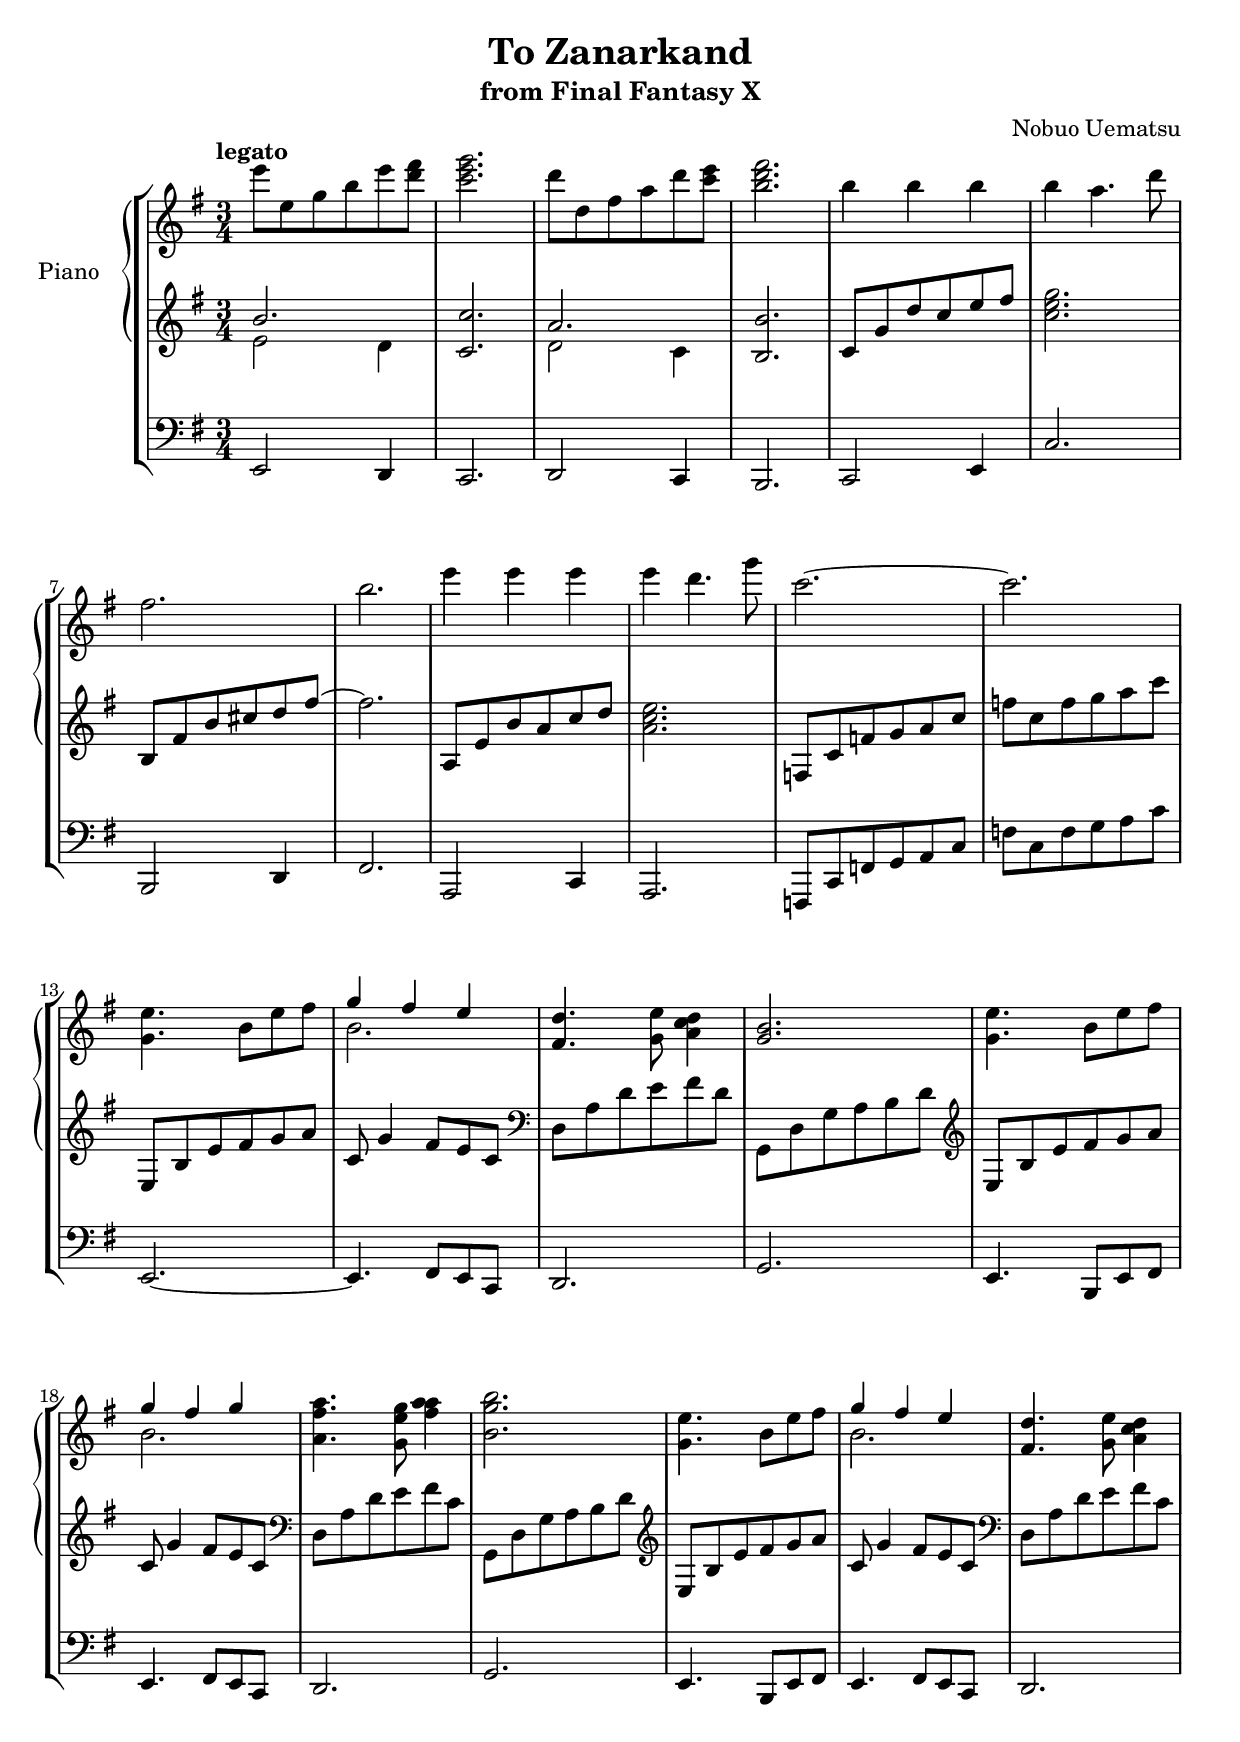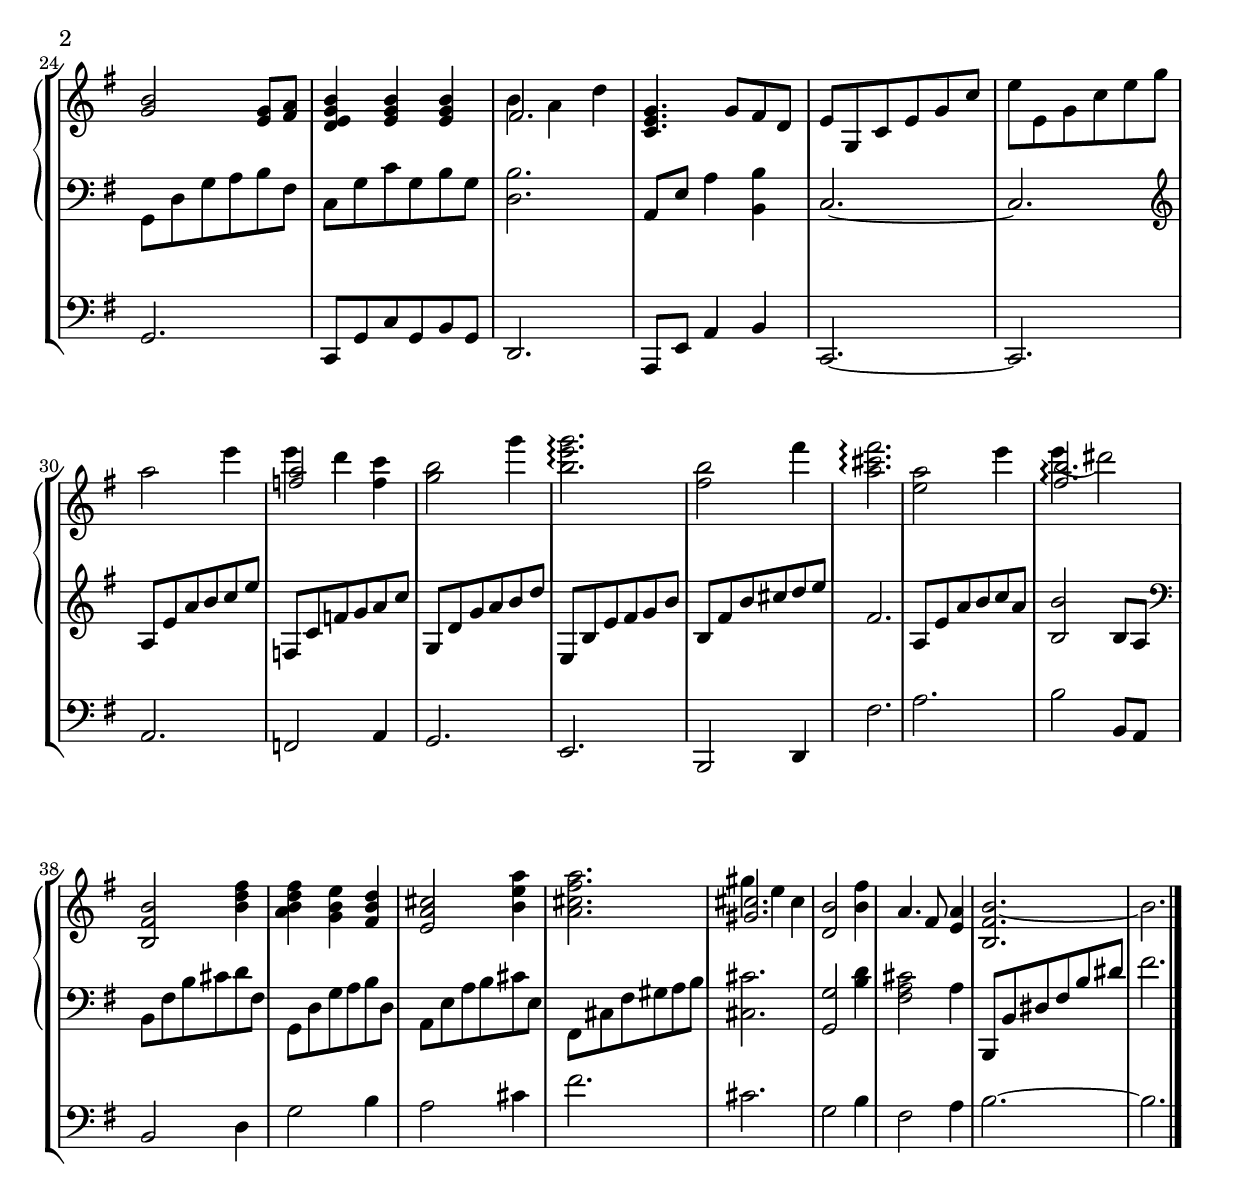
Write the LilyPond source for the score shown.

\include "header.ly"
pianoupper_intro = \relative c'' {

  e'8 e, g h e <d fis> | <c e g>2. |  d8 d, fis a d <c e> | <h d fis>2. |
  h4 h h | h a4. d8 | fis,2. | h2. |  e4 e e | e d4. g8 | c,2.~ | c2. \break
}

pianoupper_melody = \relative c'' {

  <<g,4. e'4.>> h8 e fis | <<{g4 fis e} \\ h2.>> | <<fis4. d'>> <g, e'>8 <<a4 c d>> |
  <<g,2. h2.>> |
  <<g4. e'4.>> h8 e fis | <<{g4 fis g} \\ h,2.>> | <<a4. fis' a>> <<g,8 e' g>> <<a4 fis a>> |
  <<h,2. g'2. h2.>>
  <<g,4. e'4.>> h8 e fis | <<{g4 fis e} \\ h2.>> | <<fis4. d'>> <<g,8 e'8>> <<a,4 c d>> |
  <<g,2 h2>> <<e,8 g>> <<fis a>> |
  <<d,4 e g h>> <<e, g h>> <<e, g h>> | <<{fis2.} \\ {h4 a d}>> |
  <<c,4. e4. g4.>> g8 fis d | e g, c e g c | e e, g c e g \break
}

pianoupper_float = \relative c'' {

  a2 e'4 | <<{<<f,2 a2>>} \\ {e'4 d}>> <<f, c'>> | <<g2 h2>> g'4 |
  <h, e g>2.\arpeggio | <fis h>2 fis'4 | <a, cis fis>2.\arpeggio | <e a>2 e'4 |
  << {<fis, h>2.\arpeggio} \\ {e'4 (dis2)}>>  \break
}

pianoupper_final = \relative c'' {

  <h,, fis' h>2 <h' d fis>4 | <a h d fis>4 <g h e> <fis h d> | <e a cis>2 <h' e a>4 | <a cis fis a>2. |
  << {<gis cis>2.} \\ {gis'4 e cis} >> | <d, h'>2 <h' fis'>4 | a4. fis8 <e a>4 |
  <h fis' h>2.~| h'2. \bar "|."
}

pianolower = \relative c'' {
  \global

  % intro
  <<{h2.} \\ {e,2 d4}>> | <<c'2. c,2.>> | <<{a'2.} \\ {d,2 c4}>> | <<h'2. h,2.>> |
  c8 g' d' c e fis | <<c2. e2. g2.>> | h,,8 fis' h cis d fis~ | fis2. |  a,,8 e' h' a c d |
  <<a2. c2. e2.>>  f,,8 c' f g a c | f c f g a c

  % main melody
  e,,,8 h' e fis g a | c,8 g'4 fis8 e c | \clef bass d, a' d e fis d | g,,8 d' g a h d | \clef treble
  e,8 h' e fis g a | c,8 g'4 fis8 e c | \clef bass d, a' d e fis c | g,8 d' g a h d | \clef treble
  e,8 h' e fis g a | c,8 g'4 fis8 e c | \clef bass d, a' d e fis c | g,8 d' g a h fis |
  c g' c g h g | <<d2. h'2.>> | a,8 e' a4 <<h, h'>> | c,2.~ | c2.

  % float...
  \clef treble a'8 e' a h c e | f,, c' f g a c | g, d' g a h d | e,, h' e fis g h | h, fis' h cis d e |
  fis,2. | a,8 e' a h c a | <h, h'>2 h8 a

  % final
  \clef bass h,8 fis' h cis d fis, | g, d' g a h d, | a e' a h cis e, | fis, cis' fis gis a h |
  <cis, cis'>2. | <g g'>2 <h' d>4 | <fis a cis>2 a4 | h,,8 h' dis fis h dis| fis2.
}

bass = \relative c, {
  \global
  \clef bass

  % intro
  e2 d4 | c2. | d2 c4 | h2. |
  c2 e4 | c'2. | h,2 d4 | fis2. |
  a,2 c4 | a2. | f8 c' f g a c | f c f g a c

  % main melody
  e,,2.~ | e4. fis8 e c | d2. | g2. |
  e4. h8 e fis | e4. fis8 e c | d2. | g2. |
  e4. h8 e fis | e4. fis8 e c | d2. | g2. |
  c,8 g' c g h g | d2. | a8 e' a4 h | c,2.~ | c2.

  % float...
  a'2. | f2 a4 | g2. | e2. | h2 d4 | fis'2. | a2. | h2 h,8 a8

  % final
  h2 d4 | g2 h4 | a2 cis4 | fis2. | cis2. | g2 h4 | fis2 a4 | h2.~ | h2.

}


\score {
  \new StaffGroup <<
    \new PianoStaff <<
        \set PianoStaff.instrumentName = #"Piano  "
        \new Staff \relative c'' {
                           \global \pianoupper_intro \transpose c c' {\pianoupper_melody \pianoupper_float \pianoupper_final}
                       }
        \new Staff \pianolower
     >> {

    }
    \new Staff \with {
      midiInstrument = #"contrabass"
      midiMaximumVolume = #0.8
    } \bass
  >>
  \layout {}
  \midi {}
}